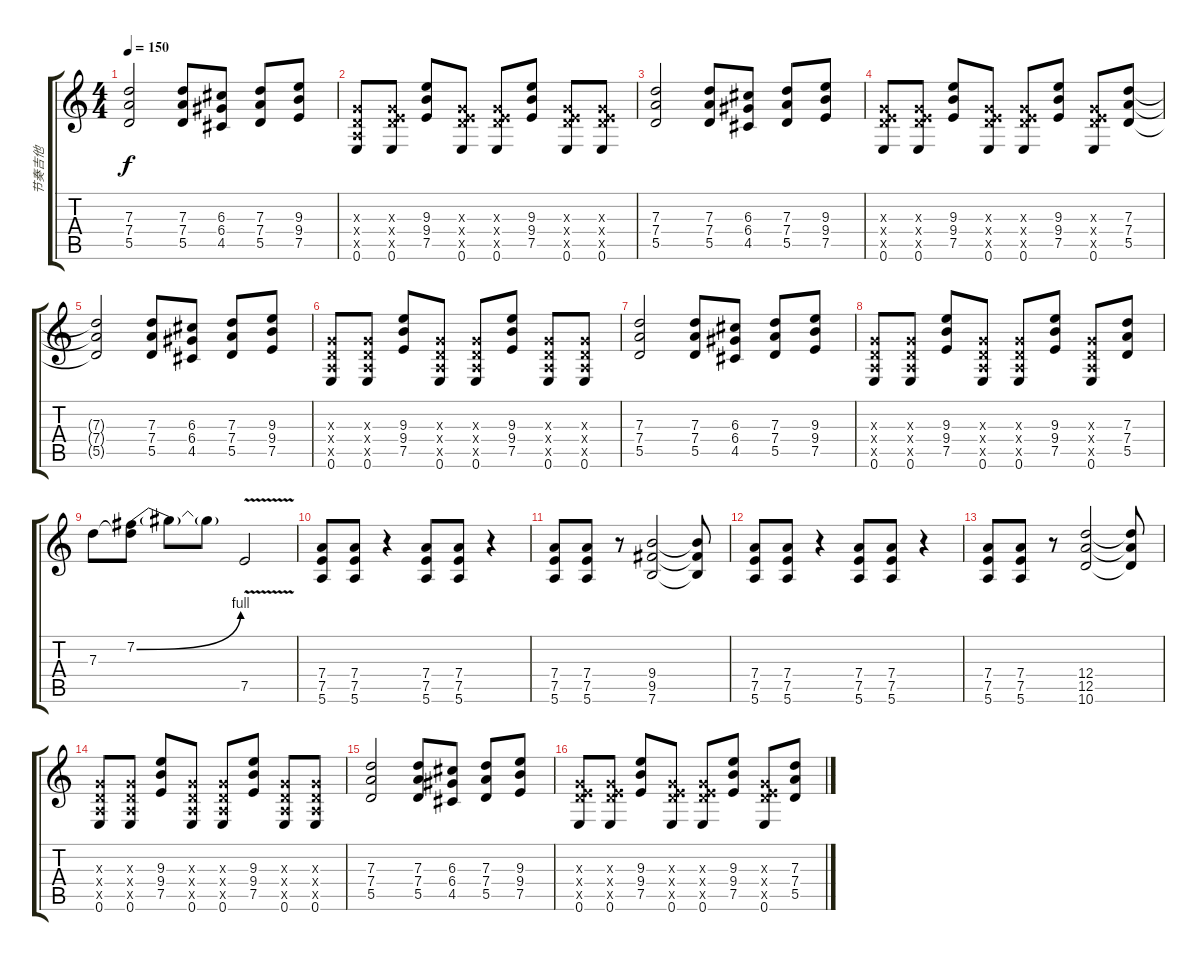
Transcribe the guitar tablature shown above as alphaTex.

\track ("节奏吉他" "节奏吉他") {instrument distortionguitar}
\staff {score tabs}
\tuning (E4 B3 G3 D3 A2 E2) {hide}
\ts (4 4)
\tempo 150
\clef g2
\ks c
(7.3{t} 7.4{t} 5.5{t}).2{dy f} (7.3 7.4 5.5).8 (6.3 6.4 4.5).8 (7.3 7.4 5.5).8 (9.3 9.4 7.5).8 |
(0.3{x} 0.4{x} 0.5{x} 0.6).8 (0.3{x} 0.4{x} 7.5{x} 0.6).8 (9.3 9.4 7.5).8 (0.3{x} 0.4{x} 7.5{x} 0.6).8 (0.3{x} 0.4{x} 7.5{x} 0.6).8 (9.3 9.4 7.5).8 (0.3{x} 0.4{x} 7.5{x} 0.6).8 (0.3{x} 0.4{x} 7.5{x} 0.6).8 |
(7.3 7.4 5.5).2 (7.3 7.4 5.5).8 (6.3 6.4 4.5).8 (7.3 7.4 5.5).8 (9.3 9.4 7.5).8 |
(0.3{x} 0.4{x} 7.5{x} 0.6).8 (0.3{x} 0.4{x} 7.5{x} 0.6).8 (9.3 9.4 7.5).8 (0.3{x} 0.4{x} 7.5{x} 0.6).8 (0.3{x} 0.4{x} 7.5{x} 0.6).8 (9.3 9.4 7.5).8 (0.3{x} 0.4{x} 7.5{x} 0.6).8 (7.3 7.4 5.5).8 |
(7.3{t} 7.4{t} 5.5{t}).2 (7.3 7.4 5.5).8 (6.3 6.4 4.5).8 (7.3 7.4 5.5).8 (9.3 9.4 7.5).8 |
(0.3{x} 0.4{x} 0.5{x} 0.6).8 (0.3{x} 0.4{x} 0.5{x} 0.6).8 (9.3 9.4 7.5).8 (0.3{x} 0.4{x} 0.5{x} 0.6).8 (0.3{x} 0.4{x} 0.5{x} 0.6).8 (9.3 9.4 7.5).8 (0.3{x} 0.4{x} 0.5{x} 0.6).8 (0.3{x} 0.4{x} 0.5{x} 0.6).8 |
(7.3 7.4 5.5).2 (7.3 7.4 5.5).8 (6.3 6.4 4.5).8 (7.3 7.4 5.5).8 (9.3 9.4 7.5).8 |
(0.3{x} 0.4{x} 0.5{x} 0.6).8 (0.3{x} 0.4{x} 0.5{x} 0.6).8 (9.3 9.4 7.5).8 (0.3{x} 0.4{x} 0.5{x} 0.6).8 (0.3{x} 0.4{x} 0.5{x} 0.6).8 (9.3 9.4 7.5).8 (0.3{x} 0.4{x} 0.5{x} 0.6).8 (7.3 7.4 5.5).8 |
7.3.8 (7.2{be (bend 0 0 60 4)} 7.3{t}).8 7.2{t}.8 7.2{t}.8 7.5{v}.2 |
(7.4 7.5 5.6).8 (7.4 7.5 5.6).8 r.4 (7.4 7.5 5.6).8 (7.4 7.5 5.6).8 r.4 |
(7.4 7.5 5.6).8 (7.4 7.5 5.6).8 r.8 (9.4 9.5 7.6).2 (9.4{t} 9.5{t} 7.6{t}).8 |
(7.4 7.5 5.6).8 (7.4 7.5 5.6).8 r.4 (7.4 7.5 5.6).8 (7.4 7.5 5.6).8 r.4 |
(7.4 7.5 5.6).8 (7.4 7.5 5.6).8 r.8 (12.4 12.5 10.6).2 (12.4{t} 12.5{t} 10.6{t}).8 |
(0.3{x} 0.4{x} 0.5{x} 0.6).8 (0.3{x} 0.4{x} 0.5{x} 0.6).8 (9.3 9.4 7.5).8 (0.3{x} 0.4{x} 0.5{x} 0.6).8 (0.3{x} 0.4{x} 0.5{x} 0.6).8 (9.3 9.4 7.5).8 (0.3{x} 0.4{x} 0.5{x} 0.6).8 (0.3{x} 0.4{x} 0.5{x} 0.6).8 |
(7.3 7.4 5.5).2 (7.3 7.4 5.5).8 (6.3 6.4 4.5).8 (7.3 7.4 5.5).8 (9.3 9.4 7.5).8 |
(0.3{x} 0.4{x} 7.5{x} 0.6).8 (0.3{x} 0.4{x} 7.5{x} 0.6).8 (9.3 9.4 7.5).8 (0.3{x} 0.4{x} 7.5{x} 0.6).8 (0.3{x} 0.4{x} 7.5{x} 0.6).8 (9.3 9.4 7.5).8 (0.3{x} 0.4{x} 7.5{x} 0.6).8 (7.3 7.4 5.5).8
